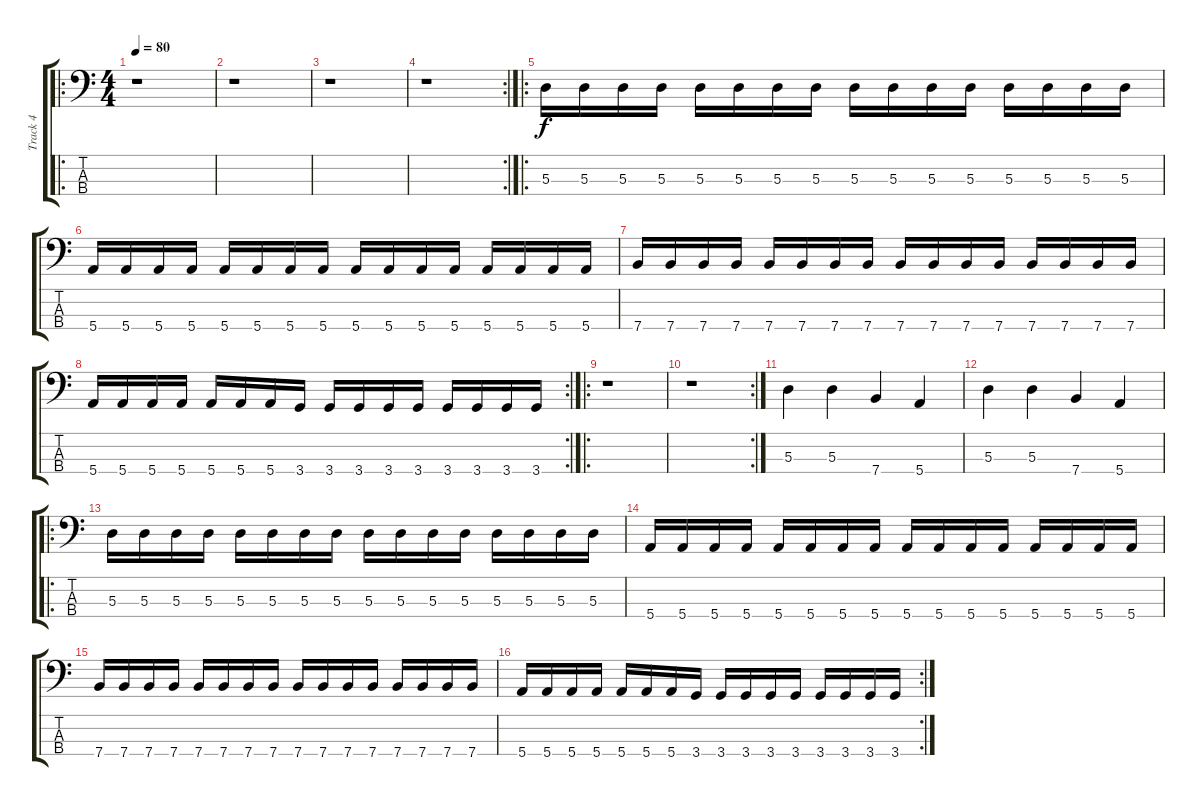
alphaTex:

\track ("Track 4" "Track 4") {instrument electricbasspick}
\staff {score tabs}
\tuning (G2 D2 A1 E1) {hide}
\ro
\ts (4 4)
\tempo 80
\clef f4
\ks c
r.1{dy f instrument electricbasspick} |
r.1 |
r.1 |
\rc 2
r.1 |
\ro
5.3.16 5.3.16 5.3.16 5.3.16 5.3.16 5.3.16 5.3.16 5.3.16 5.3.16 5.3.16 5.3.16 5.3.16 5.3.16 5.3.16 5.3.16 5.3.16 |
5.4.16 5.4.16 5.4.16 5.4.16 5.4.16 5.4.16 5.4.16 5.4.16 5.4.16 5.4.16 5.4.16 5.4.16 5.4.16 5.4.16 5.4.16 5.4.16 |
7.4.16 7.4.16 7.4.16 7.4.16 7.4.16 7.4.16 7.4.16 7.4.16 7.4.16 7.4.16 7.4.16 7.4.16 7.4.16 7.4.16 7.4.16 7.4.16 |
\rc 2
5.4.16 5.4.16 5.4.16 5.4.16 5.4.16 5.4.16 5.4.16 3.4.16 3.4.16 3.4.16 3.4.16 3.4.16 3.4.16 3.4.16 3.4.16 3.4.16 |
\ro
r.1 |
\rc 2
r.1 |
5.3.4 5.3.4 7.4.4 5.4.4 |
5.3.4 5.3.4 7.4.4 5.4.4 |
\ro
5.3.16 5.3.16 5.3.16 5.3.16 5.3.16 5.3.16 5.3.16 5.3.16 5.3.16 5.3.16 5.3.16 5.3.16 5.3.16 5.3.16 5.3.16 5.3.16 |
5.4.16 5.4.16 5.4.16 5.4.16 5.4.16 5.4.16 5.4.16 5.4.16 5.4.16 5.4.16 5.4.16 5.4.16 5.4.16 5.4.16 5.4.16 5.4.16 |
7.4.16 7.4.16 7.4.16 7.4.16 7.4.16 7.4.16 7.4.16 7.4.16 7.4.16 7.4.16 7.4.16 7.4.16 7.4.16 7.4.16 7.4.16 7.4.16 |
\rc 2
5.4.16 5.4.16 5.4.16 5.4.16 5.4.16 5.4.16 5.4.16 3.4.16 3.4.16 3.4.16 3.4.16 3.4.16 3.4.16 3.4.16 3.4.16 3.4.16
